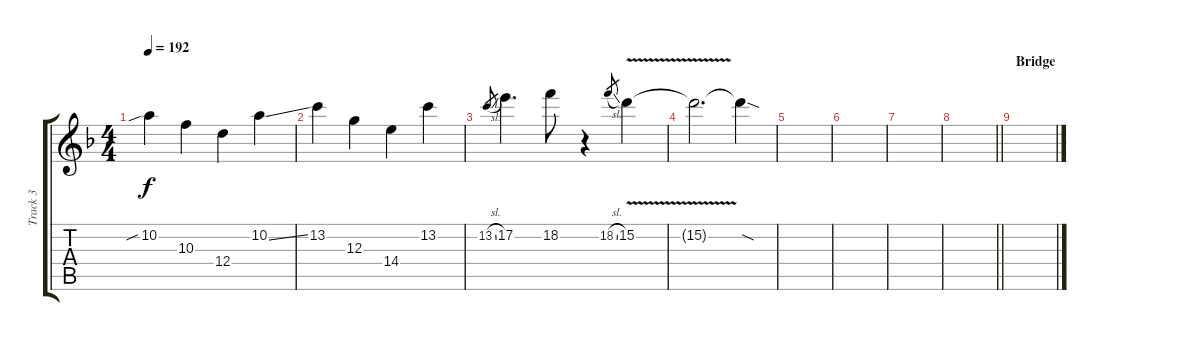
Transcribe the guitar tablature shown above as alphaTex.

\track ("Track 3" "Track 3") {instrument distortionguitar}
\staff {score tabs}
\tuning (E4 B3 G3 D3 A2 D2) {hide}
\ts (4 4)
\tempo 192
\clef g2
\ks f
10.2{sib}.4{dy f} 10.3.4 12.4.4 10.2{ss}.4 |
13.2.4 12.3.4 14.4.4 13.2.4 |
13.2{sl}.8{gr} 17.2.4{d} 18.2.8 r.4 18.2{sl}.8{gr} 15.2{v}.4 |
15.2{t}.2{d} 15.2{sod t}.4 |
|
|
|
\barLineRight lightlight
|
\section ("" "Bridge")
